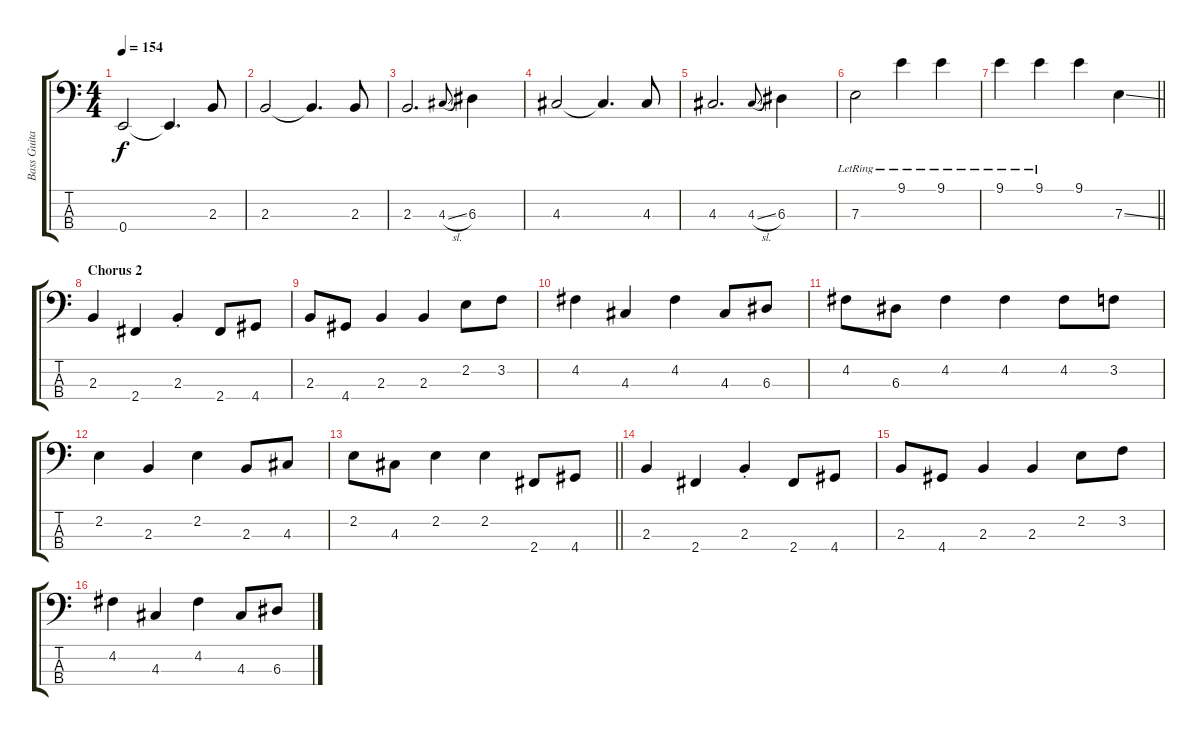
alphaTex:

\track ("Bass Guitar" "Bass Guita") {instrument electricbassfinger}
\staff {score tabs}
\tuning (G2 D2 A1 E1) {hide}
\ts (4 4)
\tempo 154
\clef f4
\ks c
0.4.2{dy f} 0.4{t}.4{d} 2.3.8 |
2.3.2 2.3{t}.4{d} 2.3.8 |
2.3.2{d} 4.3{sl}.8{gr onbeat} 6.3.4 |
4.3.2 4.3{t}.4{d} 4.3.8 |
4.3.2{d} 4.3{sl}.8{gr onbeat} 6.3.4 |
7.3{lr}.2 9.1{lr}.4 9.1{lr}.4 |
\barLineRight lightlight
9.1{lr}.4 9.1{lr}.4 9.1.4 7.3{ss}.4 |
\section ("" "Chorus 2")
2.3.4 2.4.4 2.3{st}.4 2.4.8 4.4.8 |
2.3.8 4.4.8 2.3.4 2.3.4 2.2.8 3.2.8 |
4.2.4 4.3.4 4.2.4 4.3.8 6.3.8 |
4.2.8 6.3.8 4.2.4 4.2.4 4.2.8 3.2.8 |
2.2.4 2.3.4 2.2.4 2.3.8 4.3.8 |
\barLineRight lightlight
2.2.8 4.3.8 2.2.4 2.2.4 2.4.8 4.4.8 |
2.3.4 2.4.4 2.3{st}.4 2.4.8 4.4.8 |
2.3.8 4.4.8 2.3.4 2.3.4 2.2.8 3.2.8 |
4.2.4 4.3.4 4.2.4 4.3.8 6.3.8
